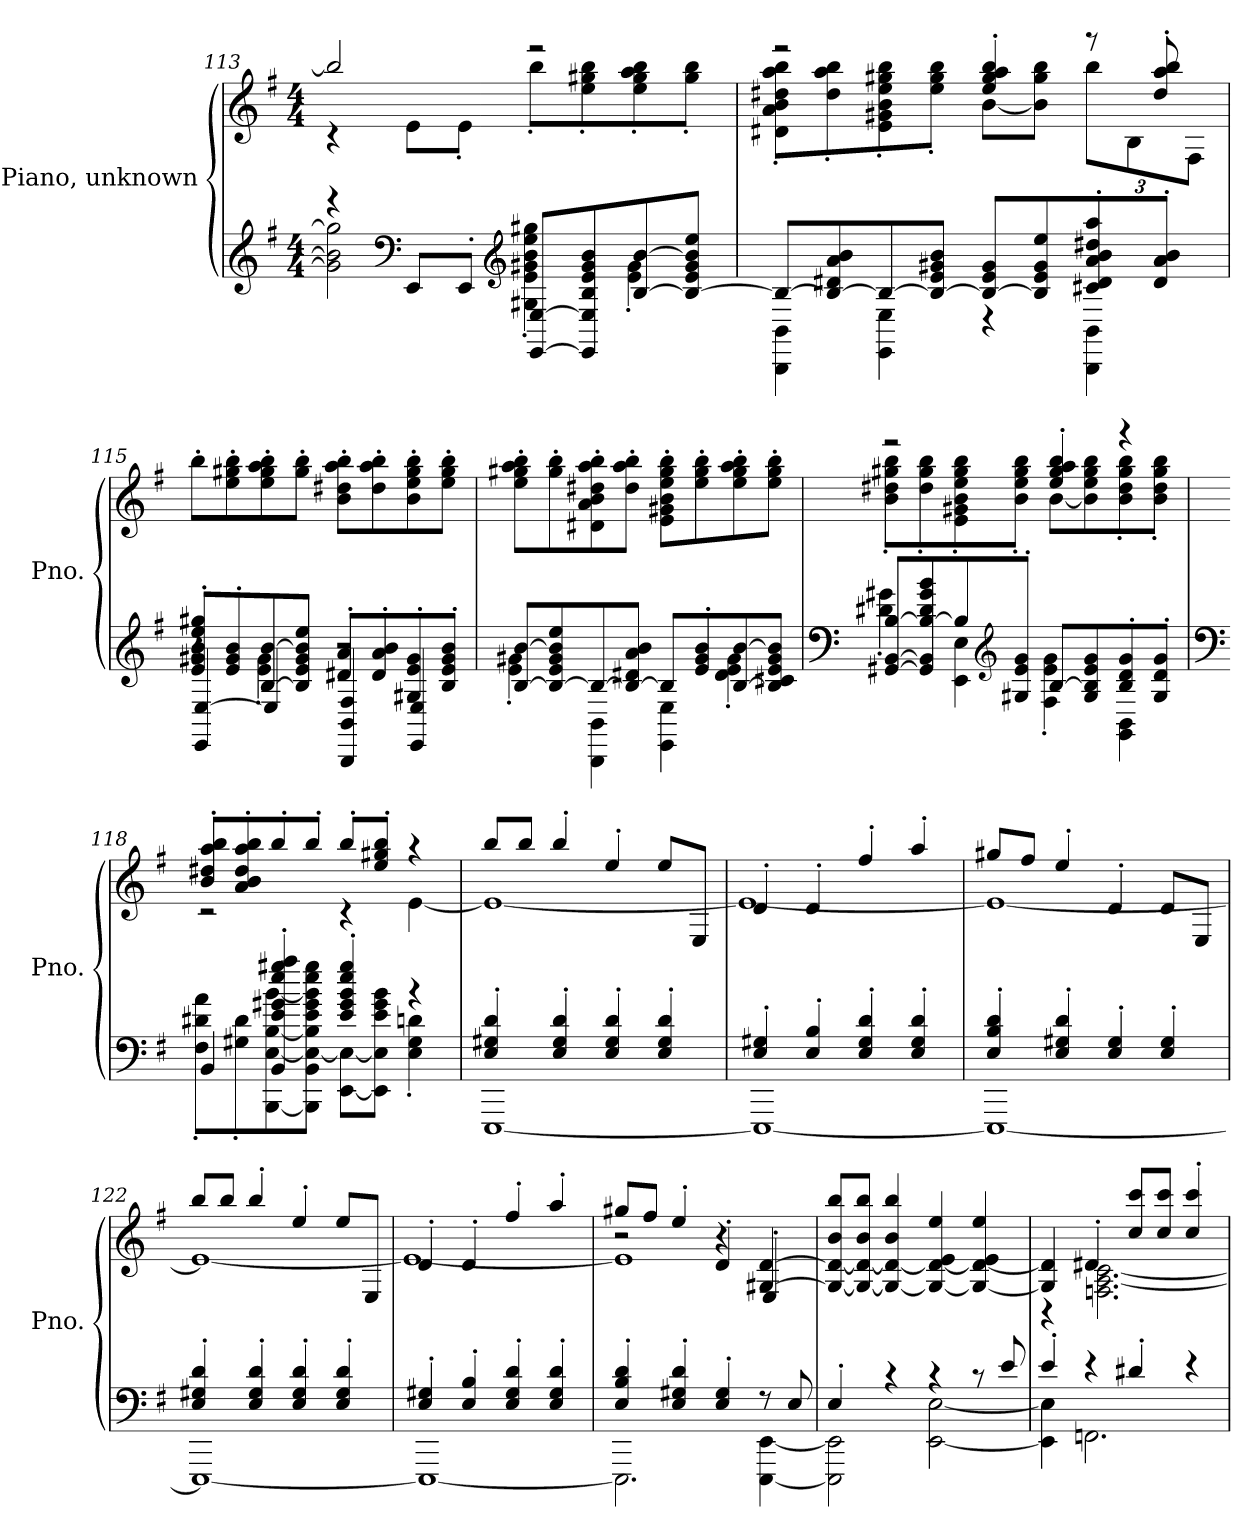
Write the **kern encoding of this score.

**kern	**kern
*part1	*part1
*staff2	*staff1
*I"Piano, unknown	*
*I'Pno.	*
!!LO:LB:g=z
*clefG2	*clefG2
*k[f#]	*k[f#]
*M4/4	*M4/4
=113	=113
*^	*^
4r	2g#\] 2b\] 2gg#\]	2bb/]	4r
*clefF4	*	*	*
8EE/L	.	.	8e\L
8EE'/J	.	.	8e'\J
*clefG2	*	*	*
[8EE/ [8E/L	4G#X\' 4e\' 4g#X\' 4b\' 4ee\' 4gg#X\'	2r	8bb'\L
8EE/] 8E/] 8B/ 8e/ 8g#/ 8b/	.	.	8ee\' 8gg#X\' 8bb\'
[8B/ [8b/	4e\' 4g#\'	.	8ee\' 8gg#\' 8aa\' 8bb\'
8B/_ 8e/ 8g#/ 8b/] 8ee/J	.	.	8gg#\' 8bb\'J
=114	=114	=114	=114
8B/L_	4BBB\ 4BB\	2r	8d#X\' 8a\' 8b\' 8dd#X\' 8aa\' 8bb\'L
8B/_ 8d#X/ 8a/ 8b/	.	.	8dd#\' 8aa\' 8bb\'
8B/_	4EE\ 4E\	.	8e\' 8g#X\' 8b\' 8ee\' 8gg#X\' 8bb\'
8B/_ 8e/ 8g#X/ 8b/J	.	.	8ee\' 8gg#\' 8bb\'J
8B/_ 8e/ 8g#/L	4r	4ee/' 4gg#/' 4aa/' 4bb/'	[8b\L
8B/] 8e/ 8g#/ 8ee/	.	.	8b\] 8gg#\ 8bb\J
*	*	*	*Xbrackettup
8c#X/' 8d#/' 8a/' 8b/' 8dd#X/' 8aa/'	4BBB\ 4BB\	8r	12bb\L
.	.	.	12B\
8d#/' 8a/' 8b/'J	.	8dd#/' 8aa/' 8bb/'	.
.	.	.	12F#\J
*	*	*v	*v
!!LO:LB:g=z
=115	=115	=115
*	*^	*
8e/' 8g#X/' 8b/' 8ee/' 8gg#X/'L	4r	4EE/ [4E/	8bb'\L
8e/' 8g#/' 8b/'	.	.	8ee\' 8gg#X\' 8bb\'
[8B/ [8b/	4e\' 4g#\'	4E/]	8ee\' 8gg#\' 8aa\' 8bb\'
8B/] 8e/ 8g#/ 8b/] 8ee/J	.	.	8gg#\' 8bb\'J
8d#X/' 8a/'L	2r	4BBB/ 4BB/ 4F#/	8b\' 8dd#X\' 8aa\' 8bb\'L
8d#/' 8a/' 8b/'	.	.	8dd#\' 8aa\' 8bb\'
8G#X/' 8e/' 8g#/'	.	4EE/ 4E/	8b\' 8ee\' 8gg#\' 8bb\'
8B/' 8e/' 8g#/' 8b/'J	.	.	8ee\' 8gg#\' 8bb\'J
*	*v	*v	*
=116	=116	=116
[8B/ [8b/L	4e\' 4g#X\'	8ee\' 8gg#X\' 8aa\' 8bb\'L
8B/_ 8e/ 8g#/ 8b/] 8ee/	.	8gg#\' 8bb\'
8B/_	4BBB\ 4BB\	8d#X\' 8a\' 8b\' 8dd#X\' 8aa\' 8bb\'
8B/_ 8d#X/ 8a/ 8b/J	.	8dd#\' 8aa\' 8bb\'J
8B/L]	4EE\ 4E\	8e\' 8g#X\' 8b\' 8ee\' 8gg#\' 8bb\'L
8e/' 8g#/' 8b/'	.	8ee\' 8gg#\' 8bb\'
[8B/ [8b/	4d#\' 4e\' 4g#\'	8ee\' 8gg#\' 8aa\' 8bb\'
8B/] 8c#X/ 8e/ 8g#/ 8b/]J	.	8ee\' 8gg#\' 8bb\'J
!!LO:LB:g=z
=117	=117	=117
*clefF4	*	*
*	*	*^
[8GG#X/ [8BB/ [8B/L	4d#X\' 4g#X\'	2r	8b\' 8dd#X\' 8gg#X\' 8bb\'L
8GG#/] 8BB/] 8B/_ 8d#/ 8g#/ 8b/	.	.	8dd#\' 8gg#\' 8bb\'
8B/]	4EE\ 4E\	.	8e\' 8g#X\' 8b\' 8ee\' 8gg#\' 8bb\'
*clefG2	*	*	*
8G#X/' 8e/' 8g#/'J	.	.	8b\' 8ee\' 8gg#\' 8bb\'J
[8B/L	4F#\' 4e\' 4g#\'	4ee/' 4gg#/' 4aa/' 4bb/'	[8b\L
8G#/ 8B/] 8e/ 8g#/	.	.	8b\] 8ee\ 8gg#\ 8bb\
8B/' 8d#/' 8g#/'	4GG#\ 4BB\	4r	8b\' 8dd#\' 8gg#\' 8bb\'
8G#/' 8d#/' 8g#/'J	.	.	8b\' 8dd#\' 8gg#\' 8bb\'J
=118	=118	=118	=118
*clefF4	*	*	*
4BB/	8F#\' 8d#X\' 8a\'L	8b/' 8dd#X/' 8aa/' 8bb/'L	2r
.	8G#X\' 8d#\'	8a/' 8b/' 8dd#/' 8aa/' 8bb/'	.
4BB/' 4e/' 4g#X/' 4ee/' 4gg#X/' 4aa/'	[8BBB\ [8E\ [8B\ [8b\	8bb'/	.
.	8BBB\] 8BB\ 8E\_ 8B\] 8e\ 8g#\ 8b\] 8ee\ 8gg#\J	8bb'/J	.
4e/' 4g#/' 4b/' 4ee/' 4gg#/'	[8EE\ 8E\_L	8bb'/L	4r
.	8EE\] 8E\] 8e\ 8g#\ 8b\J	8ee/' 8gg#X/' 8bb/'J	.
4r	4E\' 4G#\' 4dn\'	4r	[4e\
=119	=119	=119	=119
4E/' 4G#X/' 4d/'	[1EEE	8bb/L	1e_
.	.	8bb/J	.
4E/' 4G#/' 4d/'	.	4bb'/	.
4E/' 4G#/' 4d/'	.	4ee'/	.
4E/' 4G#/' 4d/'	.	8ee/L	.
.	.	8E/J	.
!!LO:LB:g=z	!!
=120	=120	=120	=120
4E/' 4G#X/'	1EEE_	4d'/	1e_
4E/' 4B/'	.	4d'/	.
4E/' 4G#/' 4d/'	.	4ff#'/	.
4E/' 4G#/' 4d/'	.	4aa'/	.
=121	=121	=121	=121
4E/' 4B/' 4d/'	1EEE_	8gg#X/L	1e_
.	.	8ff#/J	.
4E/' 4G#X/' 4d/'	.	4ee'/	.
4E/' 4G#/'	.	4d'/	.
4E/' 4G#/'	.	8d/L	.
.	.	8E/J	.
=122	=122	=122	=122
4E/' 4G#X/' 4d/'	1EEE_	8bb/L	1e_
.	.	8bb/J	.
4E/' 4G#/' 4d/'	.	4bb'/	.
4E/' 4G#/' 4d/'	.	4ee'/	.
4E/' 4G#/' 4d/'	.	8ee/L	.
.	.	8E/J	.
=123	=123	=123	=123
4E/' 4G#X/'	1EEE_	4d'/	1e_
4E/' 4B/'	.	4d'/	.
4E/' 4G#/' 4d/'	.	4ff#'/	.
4E/' 4G#/' 4d/'	.	4aa'/	.
=124	=124	=124	=124
*	*	*	*^
4E/' 4B/' 4d/'	2.EEE\]	8gg#X/L	1e]	2r
.	.	8ff#/J	.	.
4E/' 4G#X/' 4d/'	.	4ee'/	.	.
4E/' 4G#/'	.	4d'/	.	4r
8r	[4EEE\ [4EE\	[4G#X/ [4d/	.	4E'/
8E/	.	.	.	.
*	*	*v	*v	*v
!!LO:LB:g=z
=125	=125	=125
4E'/	2EEE\] 2EE\]	8G#/_ 8d/_ 8b/ 8bb/L
.	.	8G#/_ 8d/_ 8b/ 8bb/J
4r	.	4G#/_ 4d/_ 4b/ 4bb/
4r	[2EE\ [2E\	4G#/_ 4d/_ 4e/ 4ee/
8r	.	4G#/_ 4d/_ 4e/ 4ee/
8e/	.	.
=126	=126	=126
*	*	*^
4e'/	4EE\] 4E\]	4G#/] 4d/]	4r
4r	2.FFn\	4d#X'/	2.Fn\ [2.A\ [2.c\
4d#X'/	.	8cc/ 8ccc/L	.
.	.	8cc/ 8ccc/J	.
4r	.	4cc/' 4ccc/'	.
*v	*v	*	*
*	*v	*v
=	=
*-	*-
